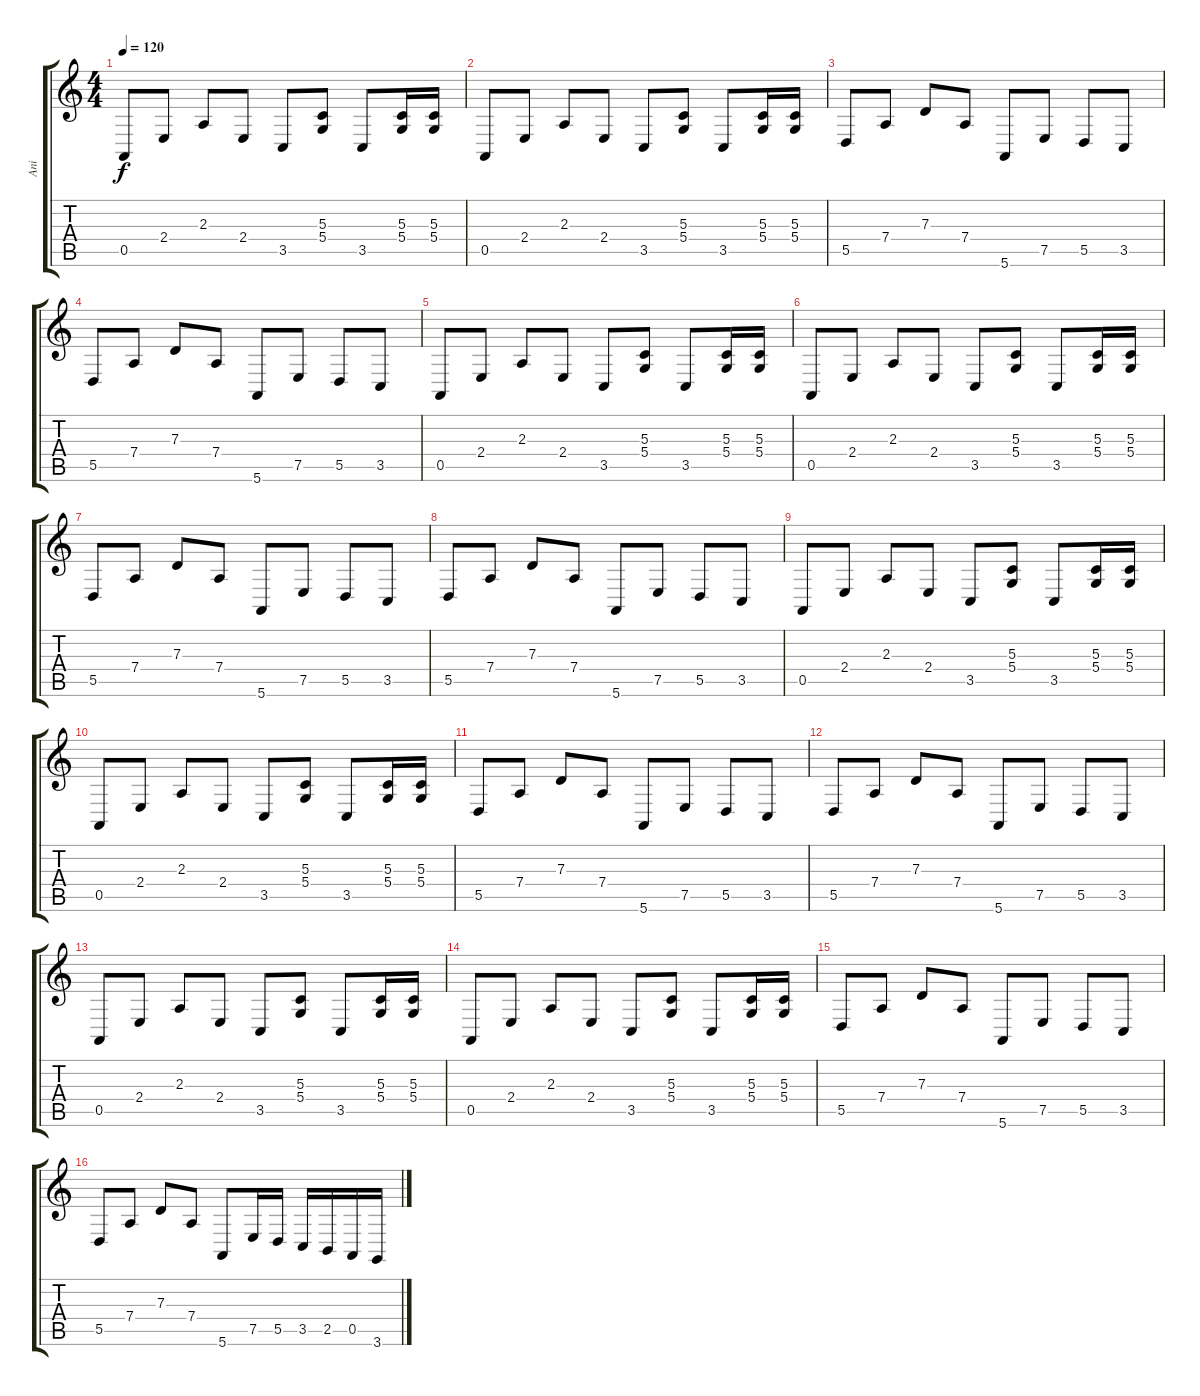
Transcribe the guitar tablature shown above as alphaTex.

\track ("Ani" "Ani") {instrument electricgrandpiano}
\staff {score tabs}
\tuning (E4 B3 G3 D3 A2 E2) {hide}
\ts (4 4)
\tempo 120
\clef g2
\ks c
0.5.8{dy f} 2.4.8 2.3.8 2.4.8 3.5.8 (5.3 5.4).8 3.5.8 (5.3 5.4).16 (5.3 5.4).16 |
0.5.8 2.4.8 2.3.8 2.4.8 3.5.8 (5.3 5.4).8 3.5.8 (5.3 5.4).16 (5.3 5.4).16 |
5.5.8 7.4.8 7.3.8 7.4.8 5.6.8 7.5.8 5.5.8 3.5.8 |
5.5.8 7.4.8 7.3.8 7.4.8 5.6.8 7.5.8 5.5.8 3.5.8 |
0.5.8 2.4.8 2.3.8 2.4.8 3.5.8 (5.3 5.4).8 3.5.8 (5.3 5.4).16 (5.3 5.4).16 |
0.5.8 2.4.8 2.3.8 2.4.8 3.5.8 (5.3 5.4).8 3.5.8 (5.3 5.4).16 (5.3 5.4).16 |
5.5.8 7.4.8 7.3.8 7.4.8 5.6.8 7.5.8 5.5.8 3.5.8 |
5.5.8 7.4.8 7.3.8 7.4.8 5.6.8 7.5.8 5.5.8 3.5.8 |
0.5.8 2.4.8 2.3.8 2.4.8 3.5.8 (5.3 5.4).8 3.5.8 (5.3 5.4).16 (5.3 5.4).16 |
0.5.8 2.4.8 2.3.8 2.4.8 3.5.8 (5.3 5.4).8 3.5.8 (5.3 5.4).16 (5.3 5.4).16 |
5.5.8 7.4.8 7.3.8 7.4.8 5.6.8 7.5.8 5.5.8 3.5.8 |
5.5.8 7.4.8 7.3.8 7.4.8 5.6.8 7.5.8 5.5.8 3.5.8 |
0.5.8 2.4.8 2.3.8 2.4.8 3.5.8 (5.3 5.4).8 3.5.8 (5.3 5.4).16 (5.3 5.4).16 |
0.5.8 2.4.8 2.3.8 2.4.8 3.5.8 (5.3 5.4).8 3.5.8 (5.3 5.4).16 (5.3 5.4).16 |
5.5.8 7.4.8 7.3.8 7.4.8 5.6.8 7.5.8 5.5.8 3.5.8 |
5.5.8 7.4.8 7.3.8 7.4.8 5.6.8 7.5.16 5.5.16 3.5.16 2.5.16 0.5.16 3.6.16
